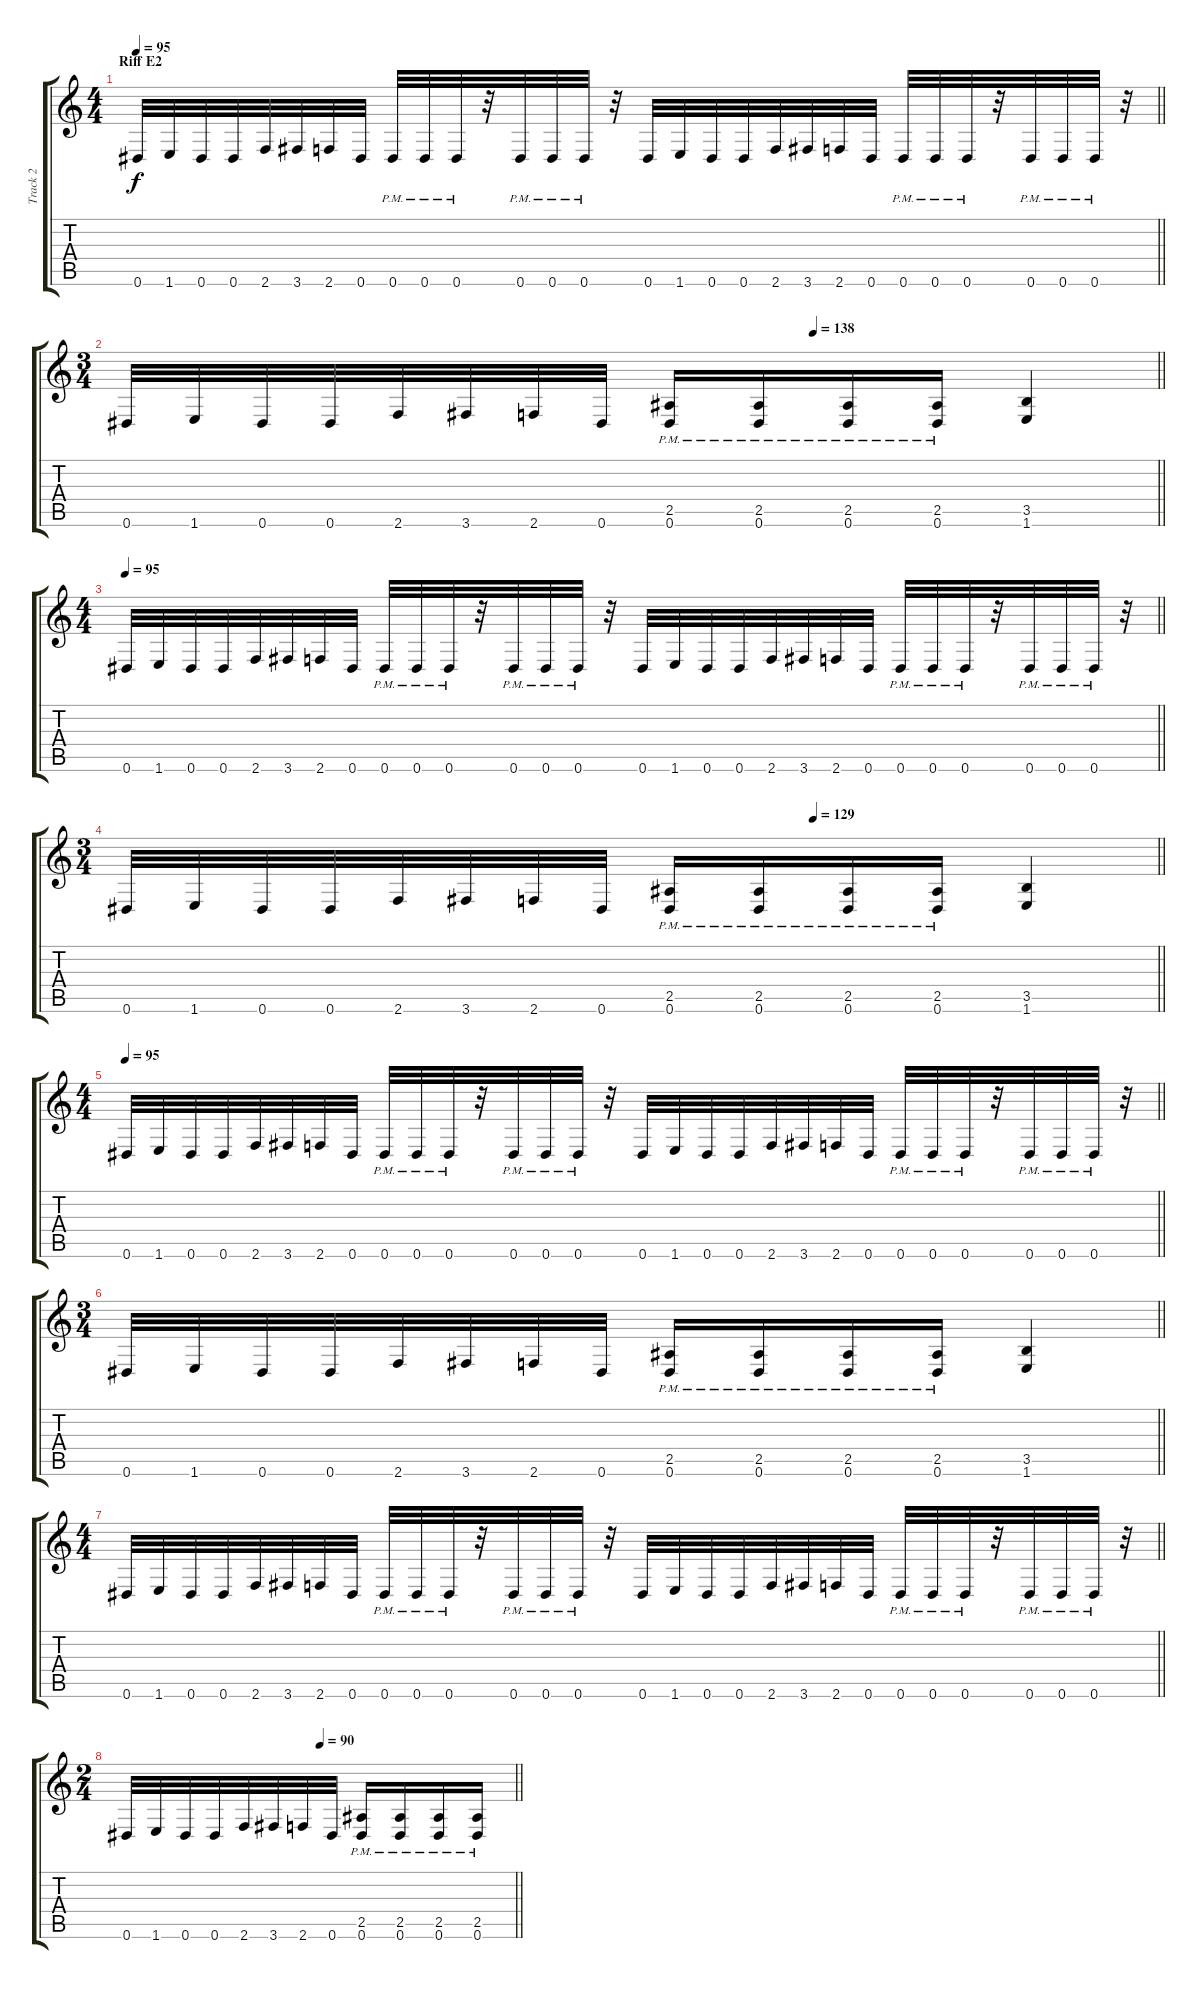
\track ("Track 2" "Track 2") {instrument distortionguitar}
\staff {score tabs}
\tuning (Eb4 Bb3 Gb3 Db3 Ab2 Eb2) {hide}
\ts (4 4)
\section ("" "Riff E2")
\tempo 95
\clef g2
\barLineRight lightlight
\ks c
0.6.32{dy f} 1.6.32 0.6.32 0.6.32 2.6.32 3.6.32 2.6.32 0.6.32 0.6{pm}.32 0.6{pm}.32 0.6{pm}.32 r.32 0.6{pm}.32 0.6{pm}.32 0.6{pm}.32 r.32 0.6.32 1.6.32 0.6.32 0.6.32 2.6.32 3.6.32 2.6.32 0.6.32 0.6{pm}.32 0.6{pm}.32 0.6{pm}.32 r.32 0.6{pm}.32 0.6{pm}.32 0.6{pm}.32 r.32 |
\ts (3 4)
\tempo (138 0.6666666666666666)
\barLineRight lightlight
0.6.32 1.6.32 0.6.32 0.6.32 2.6.32 3.6.32 2.6.32 0.6.32 (2.5{pm} 0.6{pm}).16 (2.5{pm} 0.6{pm}).16 (2.5{pm} 0.6{pm}).16 (2.5{pm} 0.6{pm}).16 (3.5 1.6).4 |
\ts (4 4)
\tempo 95
\barLineRight lightlight
0.6.32 1.6.32 0.6.32 0.6.32 2.6.32 3.6.32 2.6.32 0.6.32 0.6{pm}.32 0.6{pm}.32 0.6{pm}.32 r.32 0.6{pm}.32 0.6{pm}.32 0.6{pm}.32 r.32 0.6.32 1.6.32 0.6.32 0.6.32 2.6.32 3.6.32 2.6.32 0.6.32 0.6{pm}.32 0.6{pm}.32 0.6{pm}.32 r.32 0.6{pm}.32 0.6{pm}.32 0.6{pm}.32 r.32 |
\ts (3 4)
\tempo (129 0.6666666666666666)
\barLineRight lightlight
0.6.32 1.6.32 0.6.32 0.6.32 2.6.32 3.6.32 2.6.32 0.6.32 (2.5{pm} 0.6{pm}).16 (2.5{pm} 0.6{pm}).16 (2.5{pm} 0.6{pm}).16 (2.5{pm} 0.6{pm}).16 (3.5 1.6).4 |
\ts (4 4)
\tempo 95
\barLineRight lightlight
0.6.32 1.6.32 0.6.32 0.6.32 2.6.32 3.6.32 2.6.32 0.6.32 0.6{pm}.32 0.6{pm}.32 0.6{pm}.32 r.32 0.6{pm}.32 0.6{pm}.32 0.6{pm}.32 r.32 0.6.32 1.6.32 0.6.32 0.6.32 2.6.32 3.6.32 2.6.32 0.6.32 0.6{pm}.32 0.6{pm}.32 0.6{pm}.32 r.32 0.6{pm}.32 0.6{pm}.32 0.6{pm}.32 r.32 |
\ts (3 4)
\barLineRight lightlight
0.6.32 1.6.32 0.6.32 0.6.32 2.6.32 3.6.32 2.6.32 0.6.32 (2.5{pm} 0.6{pm}).16 (2.5{pm} 0.6{pm}).16 (2.5{pm} 0.6{pm}).16 (2.5{pm} 0.6{pm}).16 (3.5 1.6).4 |
\ts (4 4)
\barLineRight lightlight
0.6.32 1.6.32 0.6.32 0.6.32 2.6.32 3.6.32 2.6.32 0.6.32 0.6{pm}.32 0.6{pm}.32 0.6{pm}.32 r.32 0.6{pm}.32 0.6{pm}.32 0.6{pm}.32 r.32 0.6.32 1.6.32 0.6.32 0.6.32 2.6.32 3.6.32 2.6.32 0.6.32 0.6{pm}.32 0.6{pm}.32 0.6{pm}.32 r.32 0.6{pm}.32 0.6{pm}.32 0.6{pm}.32 r.32 |
\ts (2 4)
\tempo (90 0.5)
\barLineRight lightlight
0.6.32 1.6.32 0.6.32 0.6.32 2.6.32 3.6.32 2.6.32 0.6.32 (2.5{pm} 0.6{pm}).16 (2.5{pm} 0.6{pm}).16 (2.5{pm} 0.6{pm}).16 (2.5{pm} 0.6{pm}).16
